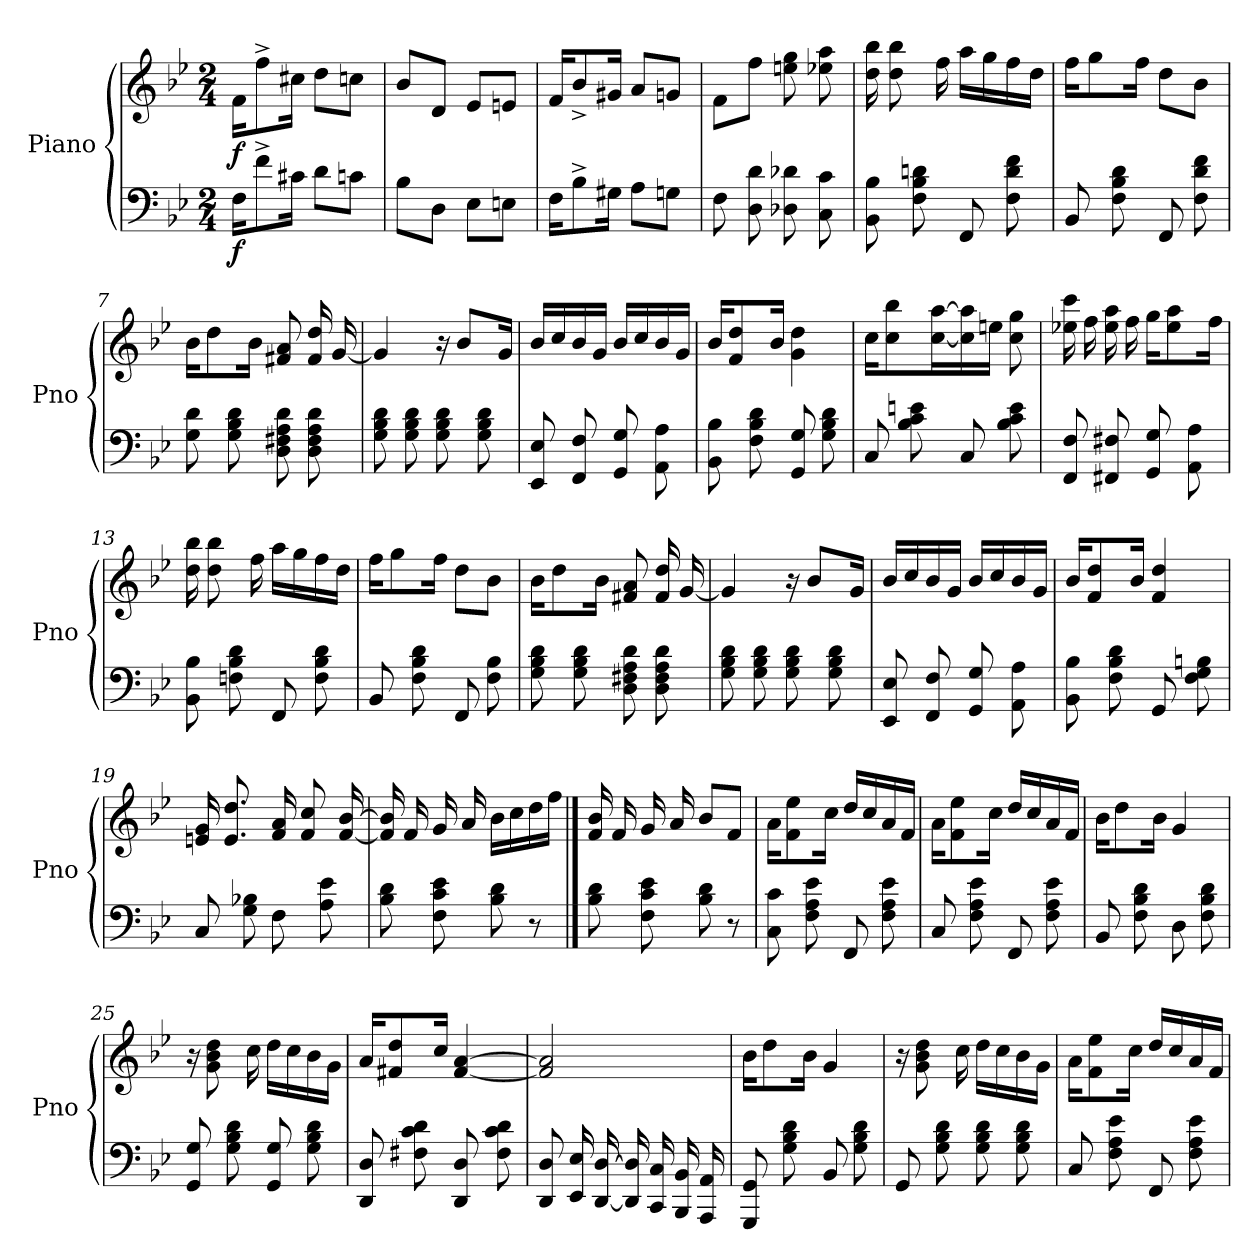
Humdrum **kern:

**kern	**dynam	**kern	**dynam
*part2	*part2	*part1	*part1
*staff2	*staff2	*staff1	*staff1
*I"Piano	*	*I"Piano	*
*I'Pno	*	*I'Pno	*
*clefF4	*	*clefG2	*
*k[b-e-]	*	*k[b-e-]	*
*M2/4	*	*M2/4	*
*MM72	*	*MM72	*
=1	=1	=1	=1
!	!LO:DY:b	!	!LO:DY:b
16F\KL	f	16f\KL	f
8f^\	.	8ff^\	.
16c#X\Jk	.	16cc#X\Jk	.
8d\L	.	8dd\L	.
8cn\J	.	8ccn\J	.
=2	=2	=2	=2
8B-\L	.	8b-/L	.
8D\J	.	8d/J	.
8E-\L	.	8e-/L	.
8En\J	.	8en/J	.
=3	=3	=3	=3
16F\KL	.	16f/KL	.
8B-^\	.	8b-^/	.
16G#X\Jk	.	16g#X/Jk	.
8A\L	.	8a/L	.
8Gn\J	.	8gn/J	.
=4	=4	=4	=4
8F\	.	8f\L	.
8D\ 8d\	.	8ff\J	.
8D-X\ 8d-X\	.	8een\ 8gg\	.
8C\ 8c\	.	8ee-X\ 8aa\	.
=5!|	=5!|	=5!|	=5!|
8BB-\ 8B-\	.	16dd\ 16bb-\	.
.	.	8dd\ 8bb-\	.
8F\ 8B-\ 8dn\	.	.	.
.	.	16ff\	.
8FF/	.	16aa\LL	.
.	.	16gg\	.
8F\ 8d\ 8f\	.	16ff\	.
.	.	16dd\JJ	.
=6	=6	=6	=6
8BB-/	.	16ff\KL	.
.	.	8gg\	.
8F\ 8B-\ 8d\	.	.	.
.	.	16ff\Jk	.
8FF/	.	8dd\L	.
8F\ 8d\ 8f\	.	8b-\J	.
!!LO:LB:g=z
=7	=7	=7	=7
8G\ 8d\	.	16b-\KL	.
.	.	8dd\	.
8G\ 8B-\ 8d\	.	.	.
.	.	16b-\Jk	.
8D\ 8F#X\ 8A\ 8d\	.	8f#X/ 8a/	.
8D\ 8F#\ 8A\ 8d\	.	16f#/ 16dd/	.
.	.	[16g/	.
=8	=8	=8	=8
8G\ 8B-\ 8d\	.	4g/]	.
8G\ 8B-\ 8d\	.	.	.
8G\ 8B-\ 8d\	.	16r	.
.	.	8b-/L	.
8G\ 8B-\ 8d\	.	.	.
.	.	16g/Jk	.
=9	=9	=9	=9
8EE-/ 8E-/	.	16b-/LL	.
.	.	16cc/	.
8FF/ 8F/	.	16b-/	.
.	.	16g/JJ	.
8GG/ 8G/	.	16b-/LL	.
.	.	16cc/	.
8AA\ 8A\	.	16b-/	.
.	.	16g/JJ	.
=10	=10	=10	=10
8BB-\ 8B-\	.	16b-/KL	.
.	.	8f/ 8dd/	.
8F\ 8B-\ 8d\	.	.	.
.	.	16b-/Jk	.
8GG/ 8G/	.	4g\ 4dd\	.
8G\ 8B-\ 8d\	.	.	.
=11	=11	=11	=11
8C/	.	16cc\KL	.
.	.	8cc\ 8bb-\	.
8B-\ 8c\ 8en\	.	.	.
.	.	[16cc\ [16aa\L	.
8C/	.	16cc\] 16aa\]	.
.	.	16een\JJ	.
8B-\ 8c\ 8e\	.	8cc\ 8gg\	.
=12	=12	=12	=12
8FF/ 8F/	.	16ee-X\ 16ccc\	.
.	.	16ff\	.
8FF#X/ 8F#X/	.	16ee-\ 16aa\	.
.	.	16ff\	.
8GG/ 8G/	.	16gg\KL	.
.	.	8ee-\ 8aa\	.
8AA\ 8A\	.	.	.
.	.	16ff\Jk	.
!!LO:LB:g=z
=13	=13	=13	=13
8BB-\ 8B-\	.	16dd\ 16bb-\	.
.	.	8dd\ 8bb-\	.
8Fn\ 8B-\ 8d\	.	.	.
.	.	16ff\	.
8FF/	.	16aa\LL	.
.	.	16gg\	.
8F\ 8B-\ 8d\	.	16ff\	.
.	.	16dd\JJ	.
=14	=14	=14	=14
8BB-/	.	16ff\KL	.
.	.	8gg\	.
8F\ 8B-\ 8d\	.	.	.
.	.	16ff\Jk	.
8FF/	.	8dd\L	.
8F\ 8B-\	.	8b-\J	.
=15	=15	=15	=15
8G\ 8B-\ 8d\	.	16b-\KL	.
.	.	8dd\	.
8G\ 8B-\ 8d\	.	.	.
.	.	16b-\Jk	.
8D\ 8F#X\ 8A\ 8d\	.	8f#X/ 8a/	.
8D\ 8F#\ 8A\ 8d\	.	16f#/ 16dd/	.
.	.	[16g/	.
=16	=16	=16	=16
8G\ 8B-\ 8d\	.	4g/]	.
8G\ 8B-\ 8d\	.	.	.
8G\ 8B-\ 8d\	.	16r	.
.	.	8b-/L	.
8G\ 8B-\ 8d\	.	.	.
.	.	16g/Jk	.
=17	=17	=17	=17
8EE-/ 8E-/	.	16b-/LL	.
.	.	16cc/	.
8FF/ 8F/	.	16b-/	.
.	.	16g/JJ	.
8GG/ 8G/	.	16b-/LL	.
.	.	16cc/	.
8AA\ 8A\	.	16b-/	.
.	.	16g/JJ	.
=18	=18	=18	=18
8BB-\ 8B-\	.	16b-/KL	.
.	.	8f/ 8dd/	.
8F\ 8B-\ 8d\	.	.	.
.	.	16b-/Jk	.
8GG/	.	4f/ 4dd/	.
8F\ 8G\ 8Bn\	.	.	.
!!LO:LB:g=z
=19	=19	=19	=19
8C/	.	16en/ 16g/	.
.	.	8.e/ 8.dd/	.
8G\ 8B-X\	.	.	.
8F\	.	16f/ 16a/	.
.	.	8f/ 8cc/	.
8A\ 8e-\	.	.	.
.	.	[16f/ [16b-/	.
=20	=20	=20	=20
8B-\ 8d\	.	16f/] 16b-/]	.
.	.	16f/	.
8F\ 8c\ 8e-\	.	16g/	.
.	.	16a/	.
8B-\ 8d\	.	16b-\LL	.
.	.	16cc\	.
8r	.	16dd\	.
.	.	16ff\JJ	.
==21	==21	==21	==21
8B-\ 8d\	.	16f/ 16b-/	.
.	.	16f/	.
8F\ 8c\ 8e-\	.	16g/	.
.	.	16a/	.
8B-\ 8d\	.	8b-/L	.
8r	.	8f/J	.
=22!|	=22!|	=22!|	=22!|
8C\ 8c\	.	16a\KL	.
.	.	8f\ 8ee-\	.
8F\ 8A\ 8e-\	.	.	.
.	.	16cc\Jk	.
8FF/	.	16dd/LL	.
.	.	16cc/	.
8F\ 8A\ 8e-\	.	16a/	.
.	.	16f/JJ	.
=23	=23	=23	=23
8C/	.	16a\KL	.
.	.	8f\ 8ee-\	.
8F\ 8A\ 8e-\	.	.	.
.	.	16cc\Jk	.
8FF/	.	16dd/LL	.
.	.	16cc/	.
8F\ 8A\ 8e-\	.	16a/	.
.	.	16f/JJ	.
!!LO:LB:g=z
=24	=24	=24	=24
8BB-/	.	16b-\KL	.
.	.	8dd\	.
8F\ 8B-\ 8d\	.	.	.
.	.	16b-\Jk	.
8D\	.	4g/	.
8F\ 8B-\ 8d\	.	.	.
=25	=25	=25	=25
8GG/ 8G/	.	16r	.
.	.	8g\ 8b-\ 8dd\	.
8G\ 8B-\ 8d\	.	.	.
.	.	16cc\	.
8GG/ 8G/	.	16dd\LL	.
.	.	16cc\	.
8G\ 8B-\ 8d\	.	16b-\	.
.	.	16g\JJ	.
=26	=26	=26	=26
8DD/ 8D/	.	16a/KL	.
.	.	8f#X/ 8dd/	.
8F#X\ 8c\ 8d\	.	.	.
.	.	16cc/Jk	.
8DD/ 8D/	.	[4f#/ [4a/	.
8F#\ 8c\ 8d\	.	.	.
=27	=27	=27	=27
8DD/ 8D/	.	2f#/] 2a/]	.
16EE-/ 16E-/	.	.	.
[16DD/ [16D/	.	.	.
16DD/] 16D/]	.	.	.
16CC/ 16C/	.	.	.
16BBB-/ 16BB-/	.	.	.
16AAA/ 16AA/	.	.	.
=28	=28	=28	=28
8GGG/ 8GG/	.	16b-\KL	.
.	.	8dd\	.
8G\ 8B-\ 8d\	.	.	.
.	.	16b-\Jk	.
8BB-/	.	4g/	.
8G\ 8B-\ 8d\	.	.	.
!!LO:LB:g=z
=29	=29	=29	=29
8GG/	.	16r	.
.	.	8g\ 8b-\ 8dd\	.
8G\ 8B-\ 8d\	.	.	.
.	.	16cc\	.
8G\ 8B-\ 8d\	.	16dd\LL	.
.	.	16cc\	.
8G\ 8B-\ 8d\	.	16b-\	.
.	.	16g\JJ	.
=30	=30	=30	=30
8C/	.	16a\KL	.
.	.	8f\ 8ee-\	.
8F\ 8A\ 8e-\	.	.	.
.	.	16cc\Jk	.
8FF/	.	16dd/LL	.
.	.	16cc/	.
8F\ 8A\ 8e-\	.	16a/	.
.	.	16f/JJ	.
=	=	=	=
*-	*-	*-	*-
